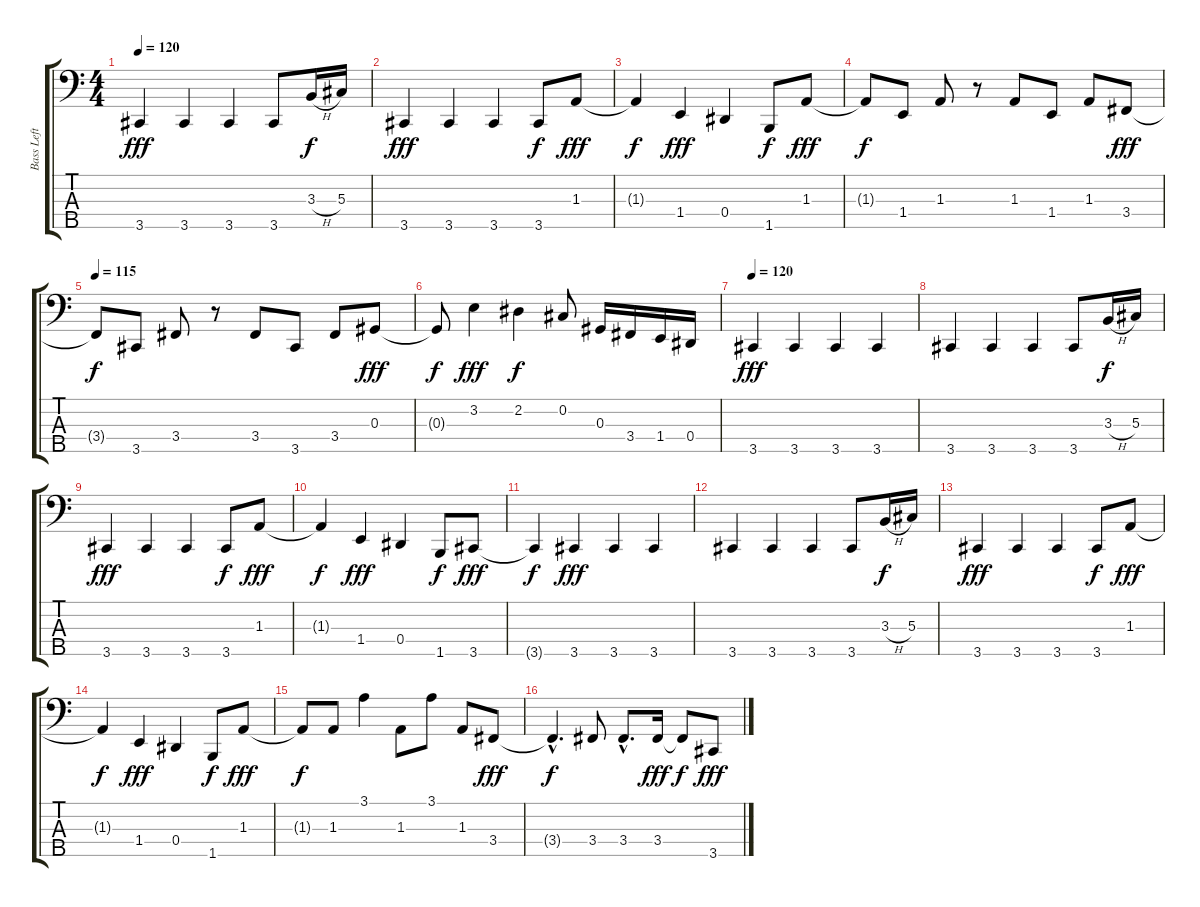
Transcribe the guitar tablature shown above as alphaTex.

\track ("Bass Left" "Bass Left") {instrument electricbassfinger}
\staff {score tabs}
\tuning (Gb2 Db2 Ab1 Eb1 Bb0) {hide}
\ts (4 4)
\tempo 120
\clef f4
\ks c
3.5.4{dy fff} 3.5.4 3.5.4 3.5.8 3.3{h}.16{dy f} 5.3.16 |
3.5.4{dy fff} 3.5.4 3.5.4 3.5.8{dy f} 1.3.8{dy fff} |
1.3{t}.4{dy f} 1.4.4{dy fff} 0.4.4 1.5.8{dy f} 1.3.8{dy fff} |
1.3{t}.8{dy f} 1.4.8 1.3.8 r.8 1.3.8 1.4.8 1.3.8 3.4.8{dy fff} |
\tempo 115
3.4{t}.8{dy f} 3.5.8 3.4.8 r.8 3.4.8 3.5.8 3.4.8 0.3.8{dy fff} |
0.3{t}.8{dy f} 3.2.4{dy fff} 2.2.4{dy f} 0.2.8 0.3.16 3.4.16 1.4.16 0.4.16 |
\tempo 120
3.5.4{dy fff} 3.5.4 3.5.4 3.5.4 |
3.5.4 3.5.4 3.5.4 3.5.8 3.3{h}.16{dy f} 5.3.16 |
3.5.4{dy fff} 3.5.4 3.5.4 3.5.8{dy f} 1.3.8{dy fff} |
1.3{t}.4{dy f} 1.4.4{dy fff} 0.4.4 1.5.8{dy f} 3.5.8{dy fff} |
3.5{t}.4{dy f} 3.5.4{dy fff} 3.5.4 3.5.4 |
3.5.4 3.5.4 3.5.4 3.5.8 3.3{h}.16{dy f} 5.3.16 |
3.5.4{dy fff} 3.5.4 3.5.4 3.5.8{dy f} 1.3.8{dy fff} |
1.3{t}.4{dy f} 1.4.4{dy fff} 0.4.4 1.5.8{dy f} 1.3.8{dy fff} |
1.3{t}.8{dy f} 1.3.8 3.1.4 1.3.8 3.1.8 1.3.8 3.4.8{dy fff} |
3.4{hac t}.4{d dy f} 3.4.8 3.4{hac}.8{d} 3.4.16{dy fff} 3.4{t}.8{dy f} 3.5.8{dy fff}
